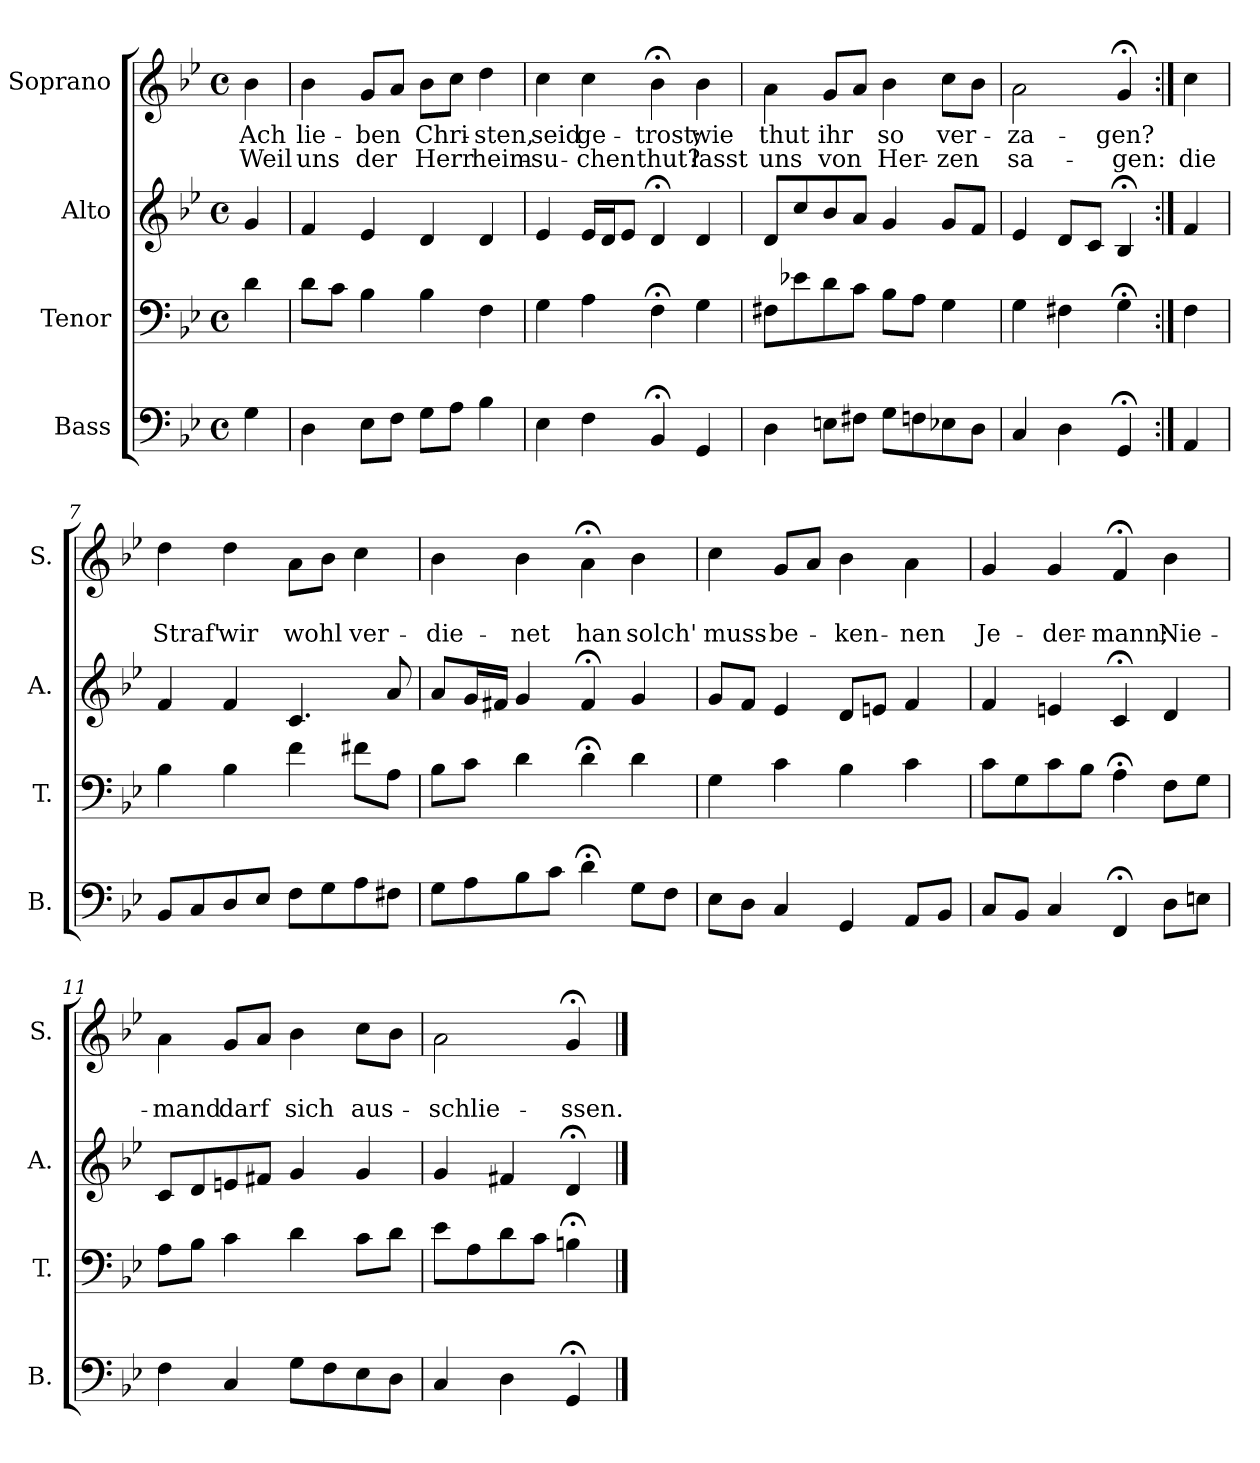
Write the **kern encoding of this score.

**kern	**kern	**kern	**kern	**text	**text
*part4	*part3	*part2	*part1	*part1	*part1
*staff4	*staff3	*staff2	*staff1	*staff1	*staff1
*I"Bass	*I"Tenor	*I"Alto	*I"Soprano	*	*
*I'B.	*I'T.	*I'A.	*I'S.	*	*
*clefF4	*clefF4	*clefG2	*clefG2	*	*
*k[b-e-]	*k[b-e-]	*k[b-e-]	*k[b-e-]	*	*
*B-:	*B-:	*B-:	*g:	*	*
*M4/4	*M4/4	*M4/4	*M4/4	*	*
*met(c)	*met(c)	*met(c)	*met(c)	*	*
=1	=1	=1	=1	=1	=1
!	!	!	!	!LO:LY:b	!LO:LY:b
4G\	4d\	4g/	4b-\	Ach	Weil
=2	=2	=2	=2	=2	=2
!	!	!	!	!LO:LY:b	!LO:LY:b
4D\	8d\L	4f/	4b-\	lie-	uns
.	8c\J	.	.	.	.
!	!	!	!	!LO:LY:b	!LO:LY:b
8E-\L	4B-\	4e-/	8g/L	-ben	der
8F\J	.	.	8a/J	.	.
!	!	!	!	!LO:LY:b	!LO:LY:b
8G\L	4B-\	4d/	8b-\L	Chri-	Herr
8A\J	.	.	8cc\J	.	.
!	!	!	!	!LO:LY:b	!LO:LY:b
4B-\	4F\	4d/	4dd\	-sten,	heim-
=3	=3	=3	=3	=3	=3
!	!	!	!	!LO:LY:b	!LO:LY:b
4E-\	4G\	4e-/	4cc\	seid	-su-
!	!	!	!	!LO:LY:b	!LO:LY:b
4F\	4A\	16e-/LL	4cc\	ge-	-chen
.	.	16d/J	.	.	.
.	.	8e-/J	.	.	.
!	!	!	!	!LO:LY:b	!LO:LY:b
4BB-;</	4F;<\	4d;</	4b-;<\	-trost;	thut?
!	!	!	!	!LO:LY:b	!LO:LY:b
4GG/	4G\	4d/	4b-\	wie	lasst
=4	=4	=4	=4	=4	=4
!	!	!	!	!LO:LY:b	!LO:LY:b
4D\	8F#X\L	8d/L	4a\	thut	uns
.	8e-X\	8cc/	.	.	.
!	!	!	!	!LO:LY:b	!LO:LY:b
8En\L	8d\	8b-/	8g/L	ihr	von
8F#X\J	8c\J	8a/J	8a/J	.	.
!	!	!	!	!LO:LY:b	!LO:LY:b
8G\L	8B-\L	4g/	4b-\	so	Her-
8Fn\	8A\J	.	.	.	.
!	!	!	!	!LO:LY:b	!LO:LY:b
8E-X\	4G\	8g/L	8cc\L	ver-	-zen
8D\J	.	8f/J	8b-\J	.	.
=5	=5	=5	=5	=5	=5
!	!	!	!	!LO:LY:b	!LO:LY:b
4C/	4G\	4e-/	2a\	-za-	sa-
4D\	4F#X\	8d/L	.	.	.
.	.	8c/J	.	.	.
!	!	!	!	!LO:LY:b	!LO:LY:b
4GG;</	4G;<\	4B-;</	4g;</	-gen?	-gen:
!!LO:LB:g=z
=6:|!	=6:|!	=6:|!	=6:|!	=6:|!	=6:|!
!	!	!	!	!	!LO:LY:b
4AA/	4F\	4f/	4cc\	.	die
=7	=7	=7	=7	=7	=7
!	!	!	!	!	!LO:LY:b
8BB-/L	4B-\	4f/	4dd\	.	Straf'
8C/	.	.	.	.	.
!	!	!	!	!	!LO:LY:b
8D/	4B-\	4f/	4dd\	.	wir
8E-/J	.	.	.	.	.
!	!	!	!	!	!LO:LY:b
8F\L	4f\	4.c/	8a\L	.	wohl
8G\	.	.	8b-\J	.	.
!	!	!	!	!	!LO:LY:b
8A\	8f#X\L	.	4cc\	.	ver-
8F#X\J	8A\J	8a/	.	.	.
=8	=8	=8	=8	=8	=8
!	!	!	!	!	!LO:LY:b
8G\L	8B-\L	8a/L	4b-\	.	-die-
8A\	8c\J	16g/L	.	.	.
.	.	16f#X/JJ	.	.	.
!	!	!	!	!	!LO:LY:b
8B-\	4d\	4g/	4b-\	.	-net
8c\J	.	.	.	.	.
!	!	!	!	!	!LO:LY:b
4d;<\	4d;<\	4f#;</	4a;<\	.	han
!	!	!	!	!	!LO:LY:b
8G\L	4d\	4g/	4b-\	.	solch'
8F\J	.	.	.	.	.
=9	=9	=9	=9	=9	=9
!	!	!	!	!	!LO:LY:b
8E-\L	4G\	8g/L	4cc\	.	muss
8D\J	.	8f/J	.	.	.
!	!	!	!	!	!LO:LY:b
4C/	4c\	4e-/	8g/L	.	be-
.	.	.	8a/J	.	.
!	!	!	!	!	!LO:LY:b
4GG/	4B-\	8d/L	4b-\	.	-ken-
.	.	8en/J	.	.	.
!	!	!	!	!	!LO:LY:b
8AA/L	4c\	4f/	4a\	.	-nen
8BB-/J	.	.	.	.	.
!!LO:PB:g=z
=10	=10	=10	=10	=10	=10
!	!	!	!	!	!LO:LY:b
8C/L	8c\L	4f/	4g/	.	Je-
8BB-/J	8G\	.	.	.	.
!	!	!	!	!	!LO:LY:b
4C/	8c\	4en/	4g/	.	-der-
.	8B-\J	.	.	.	.
!	!	!	!	!	!LO:LY:b
4FF;</	4A;<\	4c;</	4f;</	.	-mann;
!	!	!	!	!	!LO:LY:b
8D\L	8F\L	4d/	4b-\	.	Nie-
8En\J	8G\J	.	.	.	.
=11	=11	=11	=11	=11	=11
!	!	!	!	!	!LO:LY:b
4F\	8A\L	8c/L	4a\	.	-mand
.	8B-\J	8d/	.	.	.
!	!	!	!	!	!LO:LY:b
4C/	4c\	8en/	8g/L	.	darf
.	.	8f#X/J	8a/J	.	.
!	!	!	!	!	!LO:LY:b
8G\L	4d\	4g/	4b-\	.	sich
8F\	.	.	.	.	.
!	!	!	!	!	!LO:LY:b
8E-\	8c\L	4g/	8cc\L	.	aus-
8D\J	8d\J	.	8b-\J	.	.
=12	=12	=12	=12	=12	=12
!	!	!	!	!	!LO:LY:b
4C/	8e-\L	4g/	2a\	.	schlie-
.	8A\	.	.	.	.
4D\	8d\	4f#X/	.	.	.
.	8c\J	.	.	.	.
!	!	!	!	!	!LO:LY:b
4GG;</	4Bn;<\	4d;</	4g;</	.	-ssen.
==	==	==	==	==	==
*-	*-	*-	*-	*-	*-
